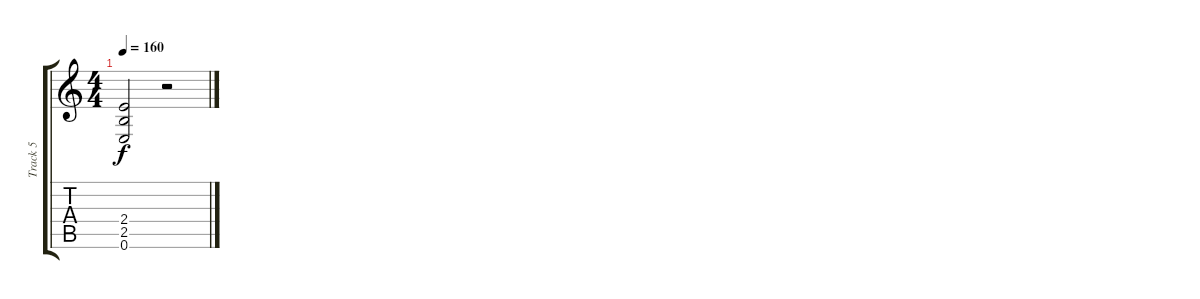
\track ("Track 5" "Track 5") {instrument distortionguitar}
\staff {score tabs}
\tuning (E4 B3 G3 D3 A2 E2) {hide}
\ts (4 4)
\tempo 160
\clef g2
\ks c
(2.4{t} 2.5{t} 0.6{t}).2{dy f} r.2
